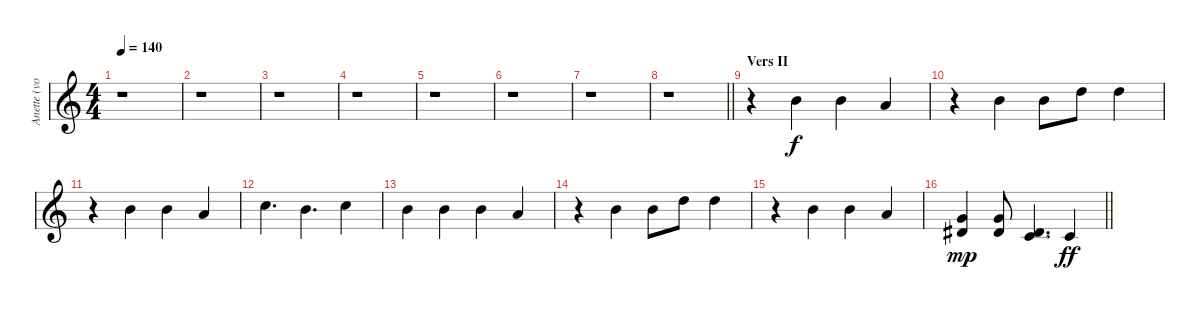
\track ("Anette (voice)" "Anette (vo") {instrument flute}
\staff {score}
\tuning (D4 A3 F3 C3 G2 D2) {hide}
\ts (4 4)
\tempo 140
\clef g2
\ks aminor
r.1{dy ff} |
r.1 |
r.1 |
r.1 |
r.1 |
r.1 |
r.1 |
\barLineRight lightlight
r.1 |
\section ("" "Vers II")
r.4 9.1.4{dy f instrument flute} 9.1.4 7.1.4 |
r.4 9.1.4 9.1.8 12.1.8 12.1.4 |
r.4 9.1.4 9.1.4 7.1.4 |
10.1.4{d} 9.1.4{d} 10.1.4 |
9.1.4 9.1.4 9.1.4 7.1.4 |
r.4 9.1.4 9.1.8 12.1.8 12.1.4 |
r.4 9.1.4 9.1.4 7.1.4 |
\barLineRight lightlight
(10.2 10.3).4{dy mp} (10.2 10.3).8 (6.2 7.3).4{d} 7.3.4{dy ff}
